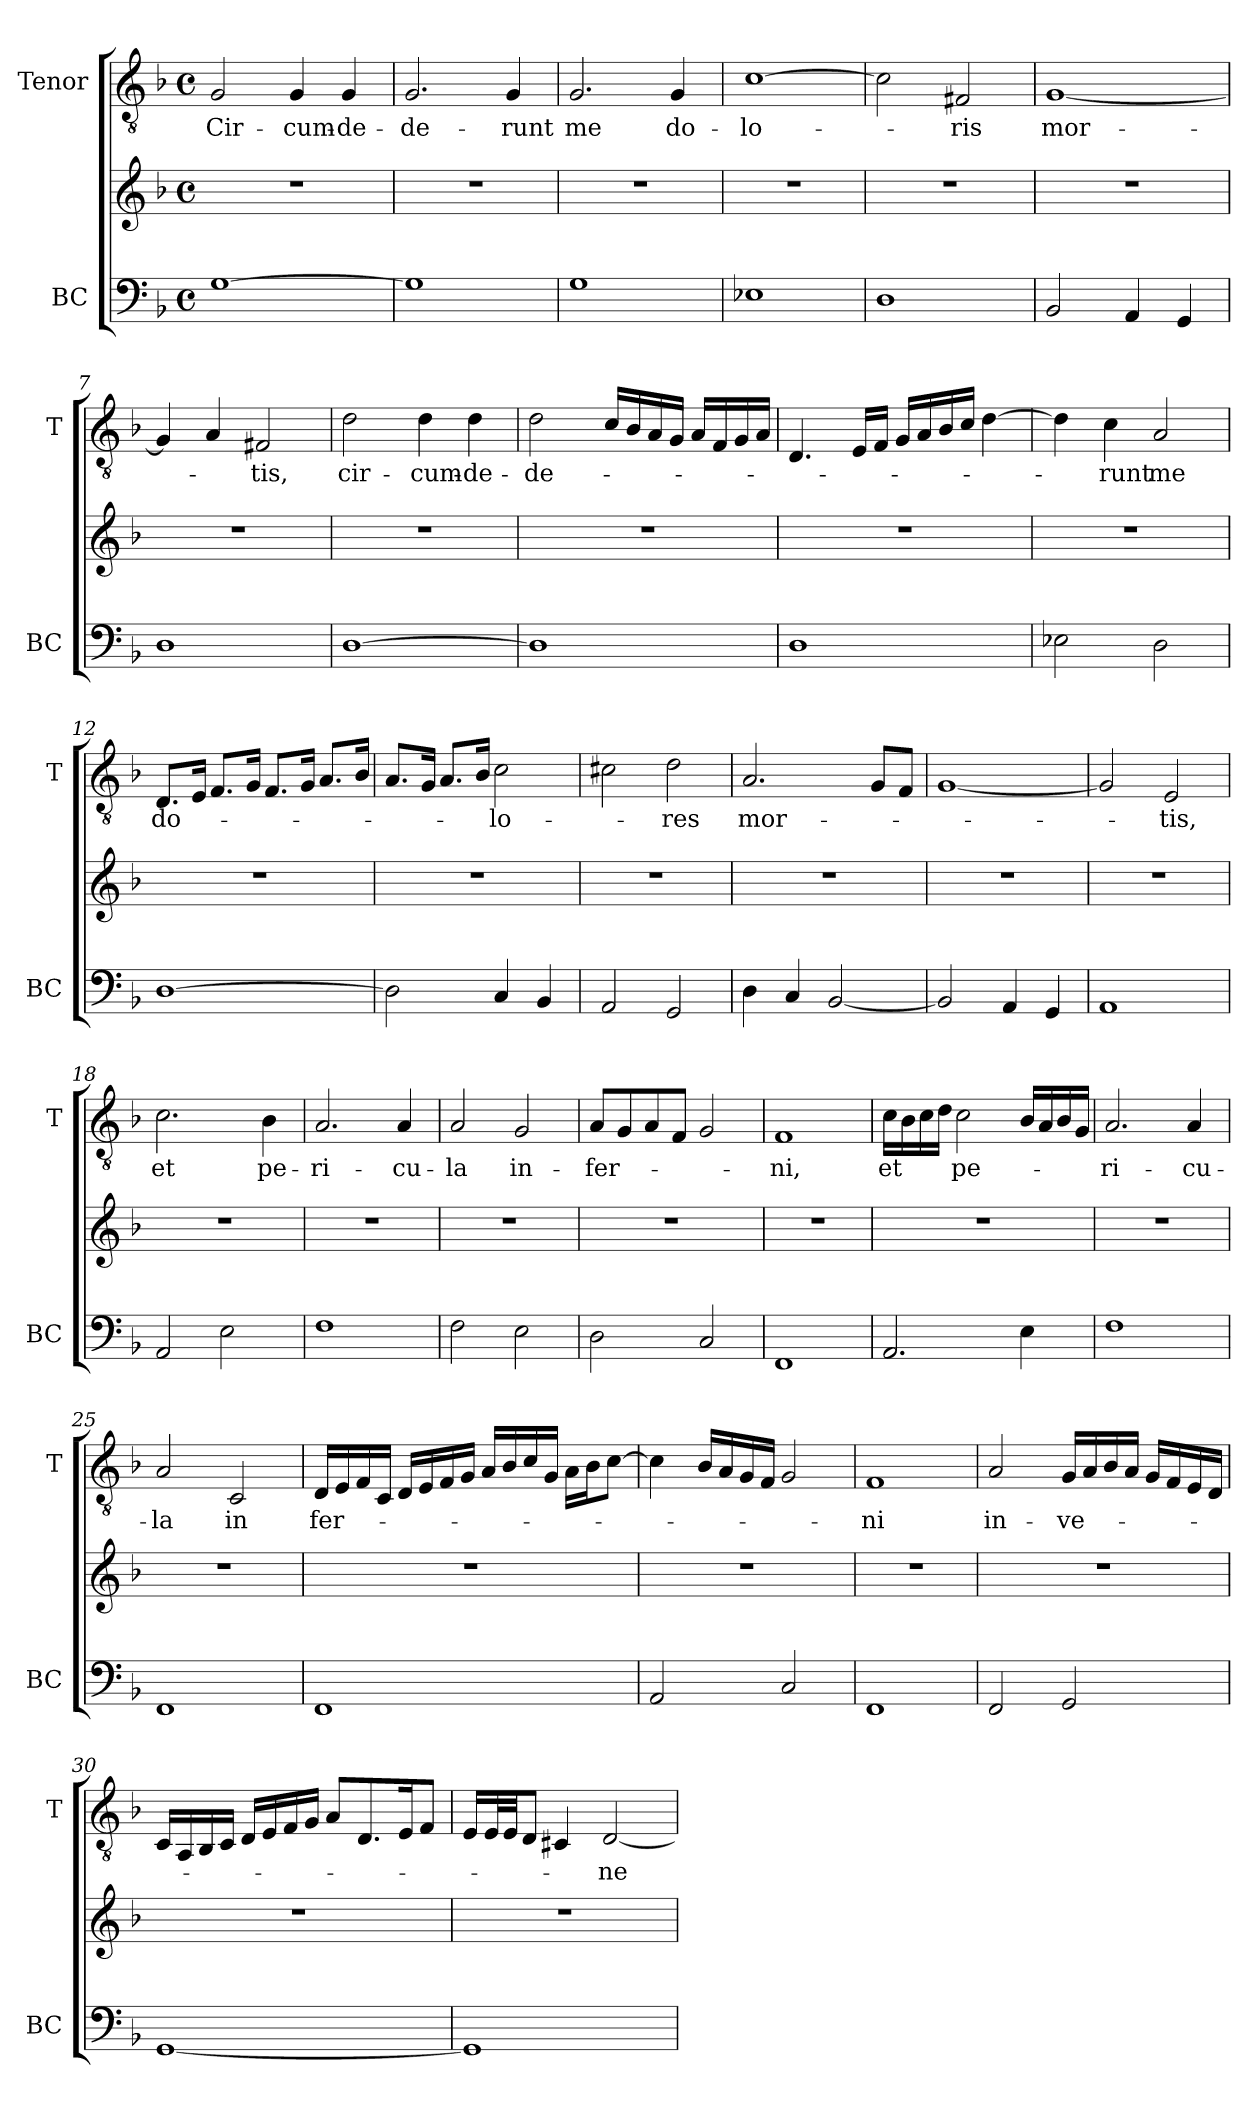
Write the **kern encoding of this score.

**kern	**kern	**kern	**text
*part2	*part2	*part1	*part1
*staff3	*staff2	*staff1	*staff1
*I"BC	*	*I"Tenor	*
*I'BC	*	*I'T	*
*clefF4	*clefG2	*clefGv2	*
*k[b-]	*k[b-]	*k[b-]	*
*F:	*F:	*F:	*
*M4/4	*M4/4	*M4/4	*
*met(c)	*met(c)	*met(c)	*
=1	=1	=1	=1
!	!	!	!LO:LY:b
[1G	1r	2G/	Cir-
!	!	!	!LO:LY:b
.	.	4G/	-cum-
!	!	!	!LO:LY:b
.	.	4G/	-de-
=2	=2	=2	=2
!	!	!	!LO:LY:b
1G]	1r	2.G/	-de-
!	!	!	!LO:LY:b
.	.	4G/	-runt
=3	=3	=3	=3
!	!	!	!LO:LY:b
1G	1r	2.G/	me
!	!	!	!LO:LY:b
.	.	4G/	do-
=4	=4	=4	=4
!	!	!	!LO:LY:b
1E-X	1r	[1c	-lo-
=5	=5	=5	=5
1D	1r	2c\]	.
!	!	!	!LO:LY:b
.	.	2F#X/	-ris
=6	=6	=6	=6
!	!	!	!LO:LY:b
2BB-/	1r	[1G	mor-
4AA/	.	.	.
4GG/	.	.	.
!!LO:LB:g=z
=7	=7	=7	=7
1D	1r	4G/]	.
.	.	4A/	.
!	!	!	!LO:LY:b
.	.	2F#X/	-tis,
=8	=8	=8	=8
!	!	!	!LO:LY:b
[1D	1r	2d\	cir-
!	!	!	!LO:LY:b
.	.	4d\	-cum-
!	!	!	!LO:LY:b
.	.	4d\	-de-
=9	=9	=9	=9
!	!	!	!LO:LY:b
1D]	1r	2d\	-de-
.	.	16c/LL	.
.	.	16B-/	.
.	.	16A/	.
.	.	16G/JJ	.
.	.	16A/LL	.
.	.	16F/	.
.	.	16G/	.
.	.	16A/JJ	.
=10	=10	=10	=10
1D	1r	4.D/	.
.	.	16E/LL	.
.	.	16F/JJ	.
.	.	16G/LL	.
.	.	16A/	.
.	.	16B-/	.
.	.	16c/JJ	.
.	.	[4d\	.
=11	=11	=11	=11
2E-X\	1r	4d\]	.
!	!	!	!LO:LY:b
.	.	4c\	-runt
!	!	!	!LO:LY:b
2D\	.	2A/	me
!!LO:LB:g=z
=12	=12	=12	=12
!	!	!	!LO:LY:b
[1D	1r	8.D/L	do-
.	.	16E/Jk	.
.	.	8.F/L	.
.	.	16G/Jk	.
.	.	8.F/L	.
.	.	16G/Jk	.
.	.	8.A/L	.
.	.	16B-/Jk	.
=13	=13	=13	=13
2D\]	1r	8.A/L	.
.	.	16G/Jk	.
.	.	8.A/L	.
.	.	16B-/Jk	.
!	!	!	!LO:LY:b
4C/	.	2c\	-lo-
4BB-/	.	.	.
=14	=14	=14	=14
2AA/	1r	2c#X\	.
!	!	!	!LO:LY:b
2GG/	.	2d\	-res
=15	=15	=15	=15
!	!	!	!LO:LY:b
4D\	1r	2.A/	mor-
4C/	.	.	.
[2BB-/	.	.	.
.	.	8G/L	.
.	.	8F/J	.
=16	=16	=16	=16
2BB-/]	1r	[1G	.
4AA/	.	.	.
4GG/	.	.	.
=17	=17	=17	=17
1AA	1r	2G/]	.
!	!	!	!LO:LY:b
.	.	2E/	-tis,
!!LO:PB:g=z
=18	=18	=18	=18
!	!	!	!LO:LY:b
2AA/	1r	2.c\	et
2E\	.	.	.
!	!	!	!LO:LY:b
.	.	4B-\	pe-
=19	=19	=19	=19
!	!	!	!LO:LY:b
1F	1r	2.A/	-ri-
!	!	!	!LO:LY:b
.	.	4A/	-cu-
=20	=20	=20	=20
!	!	!	!LO:LY:b
2F\	1r	2A/	-la
!	!	!	!LO:LY:b
2E\	.	2G/	in-
=21	=21	=21	=21
!	!	!	!LO:LY:b
2D\	1r	8A/L	-fer-
.	.	8G/	.
.	.	8A/	.
.	.	8F/J	.
2C/	.	2G/	.
=22	=22	=22	=22
!	!	!	!LO:LY:b
1FF	1r	1F	-ni,
=23	=23	=23	=23
!	!	!	!LO:LY:b
2.AA/	1r	16c\LL	et
.	.	16B-\	.
.	.	16c\	.
.	.	16d\JJ	.
!	!	!	!LO:LY:b
.	.	2c\	pe-
4E\	.	16B-/LL	.
.	.	16A/	.
.	.	16B-/	.
.	.	16G/JJ	.
!!LO:LB:g=z
=24	=24	=24	=24
!	!	!	!LO:LY:b
1F	1r	2.A/	-ri-
!	!	!	!LO:LY:b
.	.	4A/	-cu-
=25	=25	=25	=25
!	!	!	!LO:LY:b
1FF	1r	2A/	-la
!	!	!	!LO:LY:b
.	.	2C/	in
=26	=26	=26	=26
!	!	!	!LO:LY:b
1FF	1r	16D/LL	fer-
.	.	16E/	.
.	.	16F/	.
.	.	16C/JJ	.
.	.	16D/LL	.
.	.	16E/	.
.	.	16F/	.
.	.	16G/JJ	.
.	.	16A/LL	.
.	.	16B-/	.
.	.	16c/	.
.	.	16G/JJ	.
.	.	16A\LL	.
.	.	16B-\J	.
.	.	[8c\J	.
!!LO:LB:g=z
=27	=27	=27	=27
2AA/	1r	4c\]	.
.	.	16B-/LL	.
.	.	16A/	.
.	.	16G/	.
.	.	16F/JJ	.
2C/	.	2G/	.
=28	=28	=28	=28
!	!	!	!LO:LY:b
1FF	1r	1F	-ni
=29	=29	=29	=29
!	!	!	!LO:LY:b
2FF/	1r	2A/	in-
!	!	!	!LO:LY:b
2GG/	.	16G/LL	-ve-
.	.	16A/	.
.	.	16B-/	.
.	.	16A/JJ	.
.	.	16G/LL	.
.	.	16F/	.
.	.	16E/	.
.	.	16D/JJ	.
=30	=30	=30	=30
[1GG	1r	16C/LL	.
.	.	16AA/	.
.	.	16BB-/	.
.	.	16C/JJ	.
.	.	16D/LL	.
.	.	16E/	.
.	.	16F/	.
.	.	16G/JJ	.
.	.	8A/L	.
.	.	8.D/	.
.	.	16E/k	.
.	.	8F/J	.
!!LO:LB:g=z
=31	=31	=31	=31
1GG]	1r	16E/LL	.
.	.	32E/L	.
.	.	32E/JJ	.
.	.	8D/J	.
.	.	4C#X/	.
!	!	!	!LO:LY:b
.	.	[2D/	-ne-
=	=	=	=
*-	*-	*-	*-
